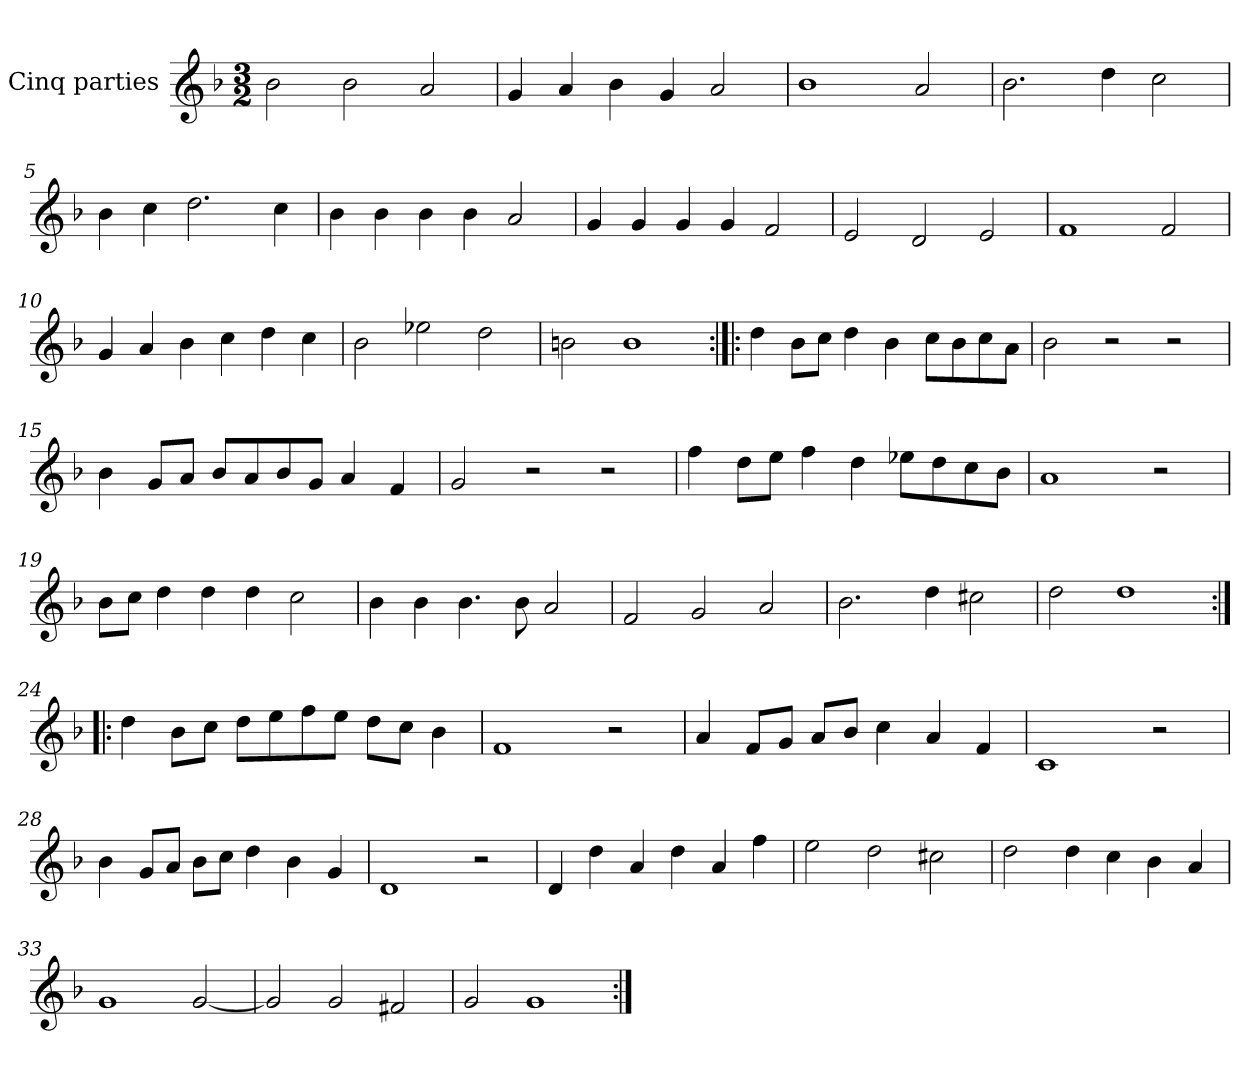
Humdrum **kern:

**kern
*part1
*staff1
*I"Cinq parties
*clefG2
*k[b-]
*M3/2
*MM180
=1
2b-\
2b-\
2a/
=2
4g/
4a/
4b-\
4g/
2a/
=3
1b-
2a/
=4
2.b-\
4dd\
2cc\
=5
4b-\
4cc\
2.dd\
4cc\
=6
4b-\
4b-\
4b-\
4b-\
2a/
=7
4g/
4g/
4g/
4g/
2f/
=8
2e/
2d/
2e/
=9
1f
2f/
=10
4g/
4a/
4b-\
4cc\
4dd\
4cc\
=11
2b-\
2ee-X\
2dd\
=12
2bn\
1b
=13:|!|:
4dd\
8b-\L
8cc\J
4dd\
4b-\
8cc\L
8b-\
8cc\
8a\J
=14
2b-\
2r
2r
=15
4b-\
8g/L
8a/J
8b-/L
8a/
8b-/
8g/J
4a/
4f/
=16
2g/
2r
2r
=17
4ff\
8dd\L
8ee\J
4ff\
4dd\
8ee-X\L
8dd\
8cc\
8b-\J
=18
1a
2r
=19
8b-\L
8cc\J
4dd\
4dd\
4dd\
2cc\
=20
4b-\
4b-\
4.b-\
8b-\
2a/
=21
2f/
2g/
2a/
=22
2.b-\
4dd\
2cc#X\
=23
2dd\
1dd
=24:|!|:
4dd\
8b-\L
8cc\J
8dd\L
8ee\
8ff\
8ee\J
8dd\L
8cc\J
4b-\
=25
1f
2r
=26
4a/
8f/L
8g/J
8a/L
8b-/J
4cc\
4a/
4f/
=27
1c
2r
=28
4b-\
8g/L
8a/J
8b-\L
8cc\J
4dd\
4b-\
4g/
=29
1d
2r
=30
4d/
4dd\
4a/
4dd\
4a/
4ff\
=31
2ee\
2dd\
2cc#X\
=32
2dd\
4dd\
4cc\
4b-\
4a/
=33
1g
[2g/
=34
2g/]
2g/
2f#X/
=35
2g/
1g
=:|!
*-
